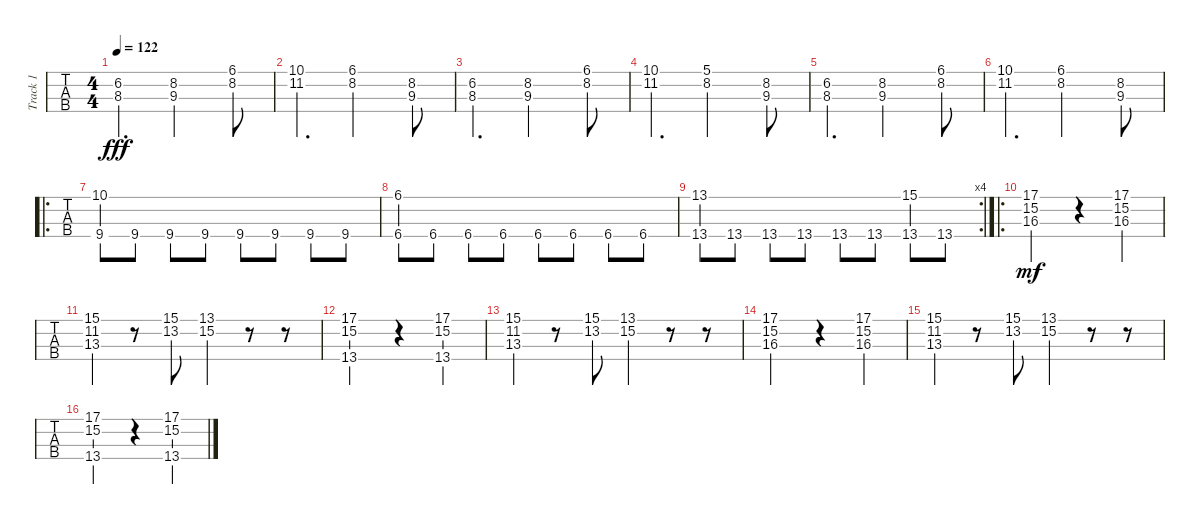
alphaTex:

\track ("Track 1" "Track 1") {instrument acousticbass}
\staff {tabs}
\tuning (G2 D2 A1 E1) {hide}
\ts (4 4)
\tempo 122
\clef f4
\ks c
(6.2 8.3).4{d dy fff} (8.2 9.3).2 (6.1 8.2).8 |
(10.1 11.2).4{d} (6.1 8.2).2 (8.2 9.3).8 |
(6.2 8.3).4{d} (8.2 9.3).2 (6.1 8.2).8 |
(10.1 11.2).4{d} (5.1 8.2).2 (8.2 9.3).8 |
(6.2 8.3).4{d} (8.2 9.3).2 (6.1 8.2).8 |
(10.1 11.2).4{d} (6.1 8.2).2 (8.2 9.3).8 |
\ro
(10.1 9.4).8 9.4.8 9.4.8 9.4.8 9.4.8 9.4.8 9.4.8 9.4.8 |
(6.1 6.4).8 6.4.8 6.4.8 6.4.8 6.4.8 6.4.8 6.4.8 6.4.8 |
\rc 4
(13.1 13.4).8 13.4.8 13.4.8 13.4.8 13.4.8 13.4.8 (15.1 13.4).8 13.4.8 |
\ro
(17.1 15.2 16.3).2{dy mf} r.4 (17.1 15.2 16.3).4 |
(15.1 11.2 13.3).4 r.8 (15.1 13.2).8 (13.1 15.2).4 r.8 r.8 |
(17.1 15.2 13.4).2 r.4 (17.1 15.2 13.4).4 |
(15.1 11.2 13.3).4 r.8 (15.1 13.2).8 (13.1 15.2).4 r.8 r.8 |
(17.1 15.2 16.3).2 r.4 (17.1 15.2 16.3).4 |
(15.1 11.2 13.3).4 r.8 (15.1 13.2).8 (13.1 15.2).4 r.8 r.8 |
(17.1 15.2 13.4).2 r.4 (17.1 15.2 13.4).4
